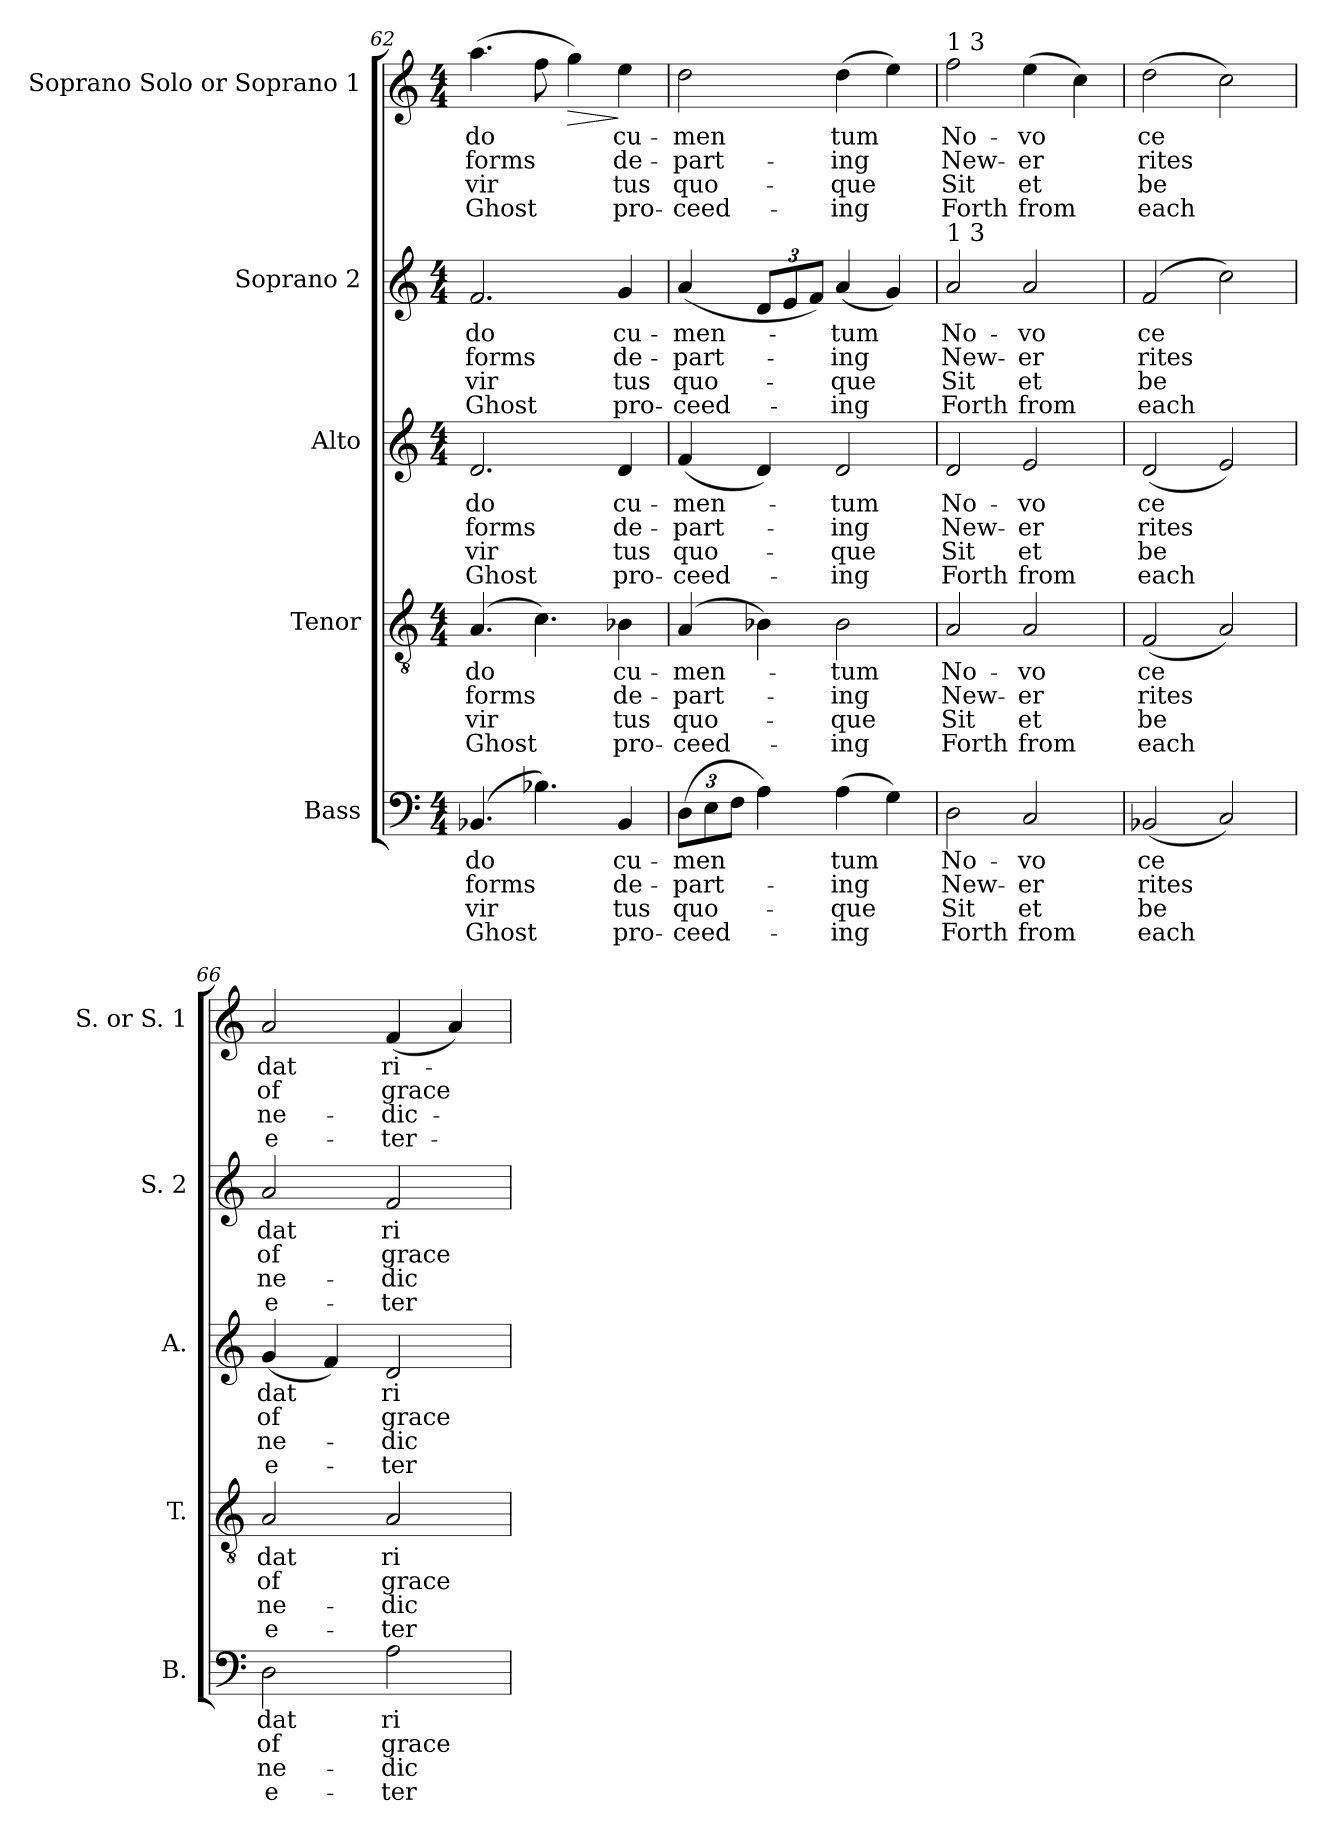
**kern	**text	**text	**text	**text	**kern	**text	**text	**text	**text	**kern	**text	**text	**text	**text	**kern	**text	**text	**text	**text	**kern	**text	**text	**text	**text	**dynam
*part5	*part5	*part5	*part5	*part5	*part4	*part4	*part4	*part4	*part4	*part3	*part3	*part3	*part3	*part3	*part2	*part2	*part2	*part2	*part2	*part1	*part1	*part1	*part1	*part1	*part1
*staff5	*staff5	*staff5	*staff5	*staff5	*staff4	*staff4	*staff4	*staff4	*staff4	*staff3	*staff3	*staff3	*staff3	*staff3	*staff2	*staff2	*staff2	*staff2	*staff2	*staff1	*staff1	*staff1	*staff1	*staff1	*staff1
*I"Bass	*	*	*	*	*I"Tenor	*	*	*	*	*I"Alto	*	*	*	*	*I"Soprano 2	*	*	*	*	*I"Soprano Solo or Soprano 1	*	*	*	*	*
*I'B.	*	*	*	*	*I'T.	*	*	*	*	*I'A.	*	*	*	*	*I'S. 2	*	*	*	*	*I'S. or S. 1	*	*	*	*	*
*clefF4	*	*	*	*	*clefGv2	*	*	*	*	*clefG2	*	*	*	*	*clefG2	*	*	*	*	*clefG2	*	*	*	*	*
*k[]	*	*	*	*	*k[]	*	*	*	*	*k[]	*	*	*	*	*k[]	*	*	*	*	*k[]	*	*	*	*	*
*C:	*	*	*	*	*C:	*	*	*	*	*C:	*	*	*	*	*C:	*	*	*	*	*C:	*	*	*	*	*
*M4/4	*	*	*	*	*M4/4	*	*	*	*	*M4/4	*	*	*	*	*M4/4	*	*	*	*	*M4/4	*	*	*	*	*
=62	=62	=62	=62	=62	=62	=62	=62	=62	=62	=62	=62	=62	=62	=62	=62	=62	=62	=62	=62	=62	=62	=62	=62	=62	=62
!	!LO:LY:b	!LO:LY:b	!LO:LY:b	!LO:LY:b	!	!LO:LY:b	!LO:LY:b	!LO:LY:b	!LO:LY:b	!	!LO:LY:b	!LO:LY:b	!LO:LY:b	!LO:LY:b	!	!LO:LY:b	!LO:LY:b	!LO:LY:b	!LO:LY:b	!	!LO:LY:b	!LO:LY:b	!LO:LY:b	!LO:LY:b	!
(4.BB-X/	do	forms	vir	Ghost	(<4.A/	do	forms	vir	Ghost	2.d/	do	forms	vir	Ghost	2.f/	do	forms	vir	Ghost	(<4.aa\	do	forms	vir	Ghost	.
4.B-X\)	.	.	.	.	4.c\)	.	.	.	.	.	.	.	.	.	.	.	.	.	.	8ff\	.	.	.	.	.
!	!	!	!	!	!	!	!	!	!	!	!	!	!	!	!	!	!	!	!	!	!	!	!	!	!LO:HP:b
.	.	.	.	.	.	.	.	.	.	.	.	.	.	.	.	.	.	.	.	4gg\)	.	.	.	.	>
!	!LO:LY:b	!LO:LY:b	!LO:LY:b	!LO:LY:b	!	!LO:LY:b	!LO:LY:b	!LO:LY:b	!LO:LY:b	!	!LO:LY:b	!LO:LY:b	!LO:LY:b	!LO:LY:b	!	!LO:LY:b	!LO:LY:b	!LO:LY:b	!LO:LY:b	!	!LO:LY:b	!LO:LY:b	!LO:LY:b	!LO:LY:b	!
4BB-/	cu-	de-	tus	pro-	4B-X\	cu-	de-	tus	pro-	4d/	cu-	de-	tus	pro-	4g/	cu-	de-	tus	pro-	4ee\	cu-	de-	tus	pro-	]
=63	=63	=63	=63	=63	=63	=63	=63	=63	=63	=63	=63	=63	=63	=63	=63	=63	=63	=63	=63	=63	=63	=63	=63	=63	=63
!	!LO:LY:b	!LO:LY:b	!LO:LY:b	!LO:LY:b	!	!LO:LY:b	!LO:LY:b	!LO:LY:b	!LO:LY:b	!	!LO:LY:b	!LO:LY:b	!LO:LY:b	!LO:LY:b	!	!LO:LY:b	!LO:LY:b	!LO:LY:b	!LO:LY:b	!	!LO:LY:b	!LO:LY:b	!LO:LY:b	!LO:LY:b	!
(>12D\L	-men	-part-	quo-	-ceed-	(<4A/	-men-	-part-	quo-	-ceed-	(<4f/	-men-	-part-	quo-	-ceed-	(<4a/	-men-	-part-	quo-	-ceed-	2dd\	-men	-part-	quo-	-ceed-	.
12E\	.	.	.	.	.	.	.	.	.	.	.	.	.	.	.	.	.	.	.	.	.	.	.	.	.
12F\J	.	.	.	.	.	.	.	.	.	.	.	.	.	.	.	.	.	.	.	.	.	.	.	.	.
4A\)	.	.	.	.	4B-X\)	.	.	.	.	4d/)	.	.	.	.	12d/L	.	.	.	.	.	.	.	.	.	.
.	.	.	.	.	.	.	.	.	.	.	.	.	.	.	12e/	.	.	.	.	.	.	.	.	.	.
.	.	.	.	.	.	.	.	.	.	.	.	.	.	.	12f/J)	.	.	.	.	.	.	.	.	.	.
!	!LO:LY:b	!LO:LY:b	!LO:LY:b	!LO:LY:b	!	!LO:LY:b	!LO:LY:b	!LO:LY:b	!LO:LY:b	!	!LO:LY:b	!LO:LY:b	!LO:LY:b	!LO:LY:b	!	!LO:LY:b	!LO:LY:b	!LO:LY:b	!LO:LY:b	!	!LO:LY:b	!LO:LY:b	!LO:LY:b	!LO:LY:b	!
(>4A\	tum	-ing	-que	-ing	2B-\	-tum	-ing	-que	-ing	2d/	-tum	-ing	-que	-ing	(<4a/	-tum	-ing	-que	-ing	(<4dd\	tum	-ing	-que	-ing	.
4G\)	.	.	.	.	.	.	.	.	.	.	.	.	.	.	4g/)	.	.	.	.	4ee\)	.	.	.	.	.
!!LO:LB:g=z
=64	=64	=64	=64	=64	=64	=64	=64	=64	=64	=64	=64	=64	=64	=64	=64	=64	=64	=64	=64	=64	=64	=64	=64	=64	=64
!	!	!	!	!	!	!	!	!	!	!	!	!	!	!	!	!	!	!	!	!LO:TX:a:t=1 3	!	!	!	!	!
!	!	!	!	!	!	!	!	!	!	!	!	!	!	!	!LO:TX:a:t=1 3	!	!	!	!	!	!	!	!	!	!
!	!LO:LY:b:rj	!LO:LY:b:rj	!LO:LY:b:rj	!LO:LY:b:rj	!	!LO:LY:b:rj	!LO:LY:b:rj	!LO:LY:b:rj	!LO:LY:b:rj	!	!LO:LY:b:rj	!LO:LY:b:rj	!LO:LY:b:rj	!LO:LY:b:rj	!	!LO:LY:b:rj	!LO:LY:b:rj	!LO:LY:b:rj	!LO:LY:b:rj	!	!LO:LY:b:rj	!LO:LY:b:rj	!LO:LY:b:rj	!LO:LY:b:rj	!
2D\	No-	New-	Sit	Forth	2A/	No-	New-	Sit	Forth	2d/	No-	New-	Sit	Forth	2a/	No-	New-	Sit	Forth	2ff\	No-	New-	Sit	Forth	.
!	!LO:LY:b	!LO:LY:b	!LO:LY:b	!LO:LY:b	!	!LO:LY:b	!LO:LY:b	!LO:LY:b	!LO:LY:b	!	!LO:LY:b	!LO:LY:b	!LO:LY:b	!LO:LY:b	!	!LO:LY:b	!LO:LY:b	!LO:LY:b	!LO:LY:b	!	!LO:LY:b	!LO:LY:b	!LO:LY:b	!LO:LY:b	!
2C/	-vo	-er	et	from	2A/	-vo	-er	et	from	2e/	-vo	-er	et	from	2a/	-vo	-er	et	from	(<4ee\	-vo	-er	et	from	.
.	.	.	.	.	.	.	.	.	.	.	.	.	.	.	.	.	.	.	.	4cc\)	.	.	.	.	.
=65	=65	=65	=65	=65	=65	=65	=65	=65	=65	=65	=65	=65	=65	=65	=65	=65	=65	=65	=65	=65	=65	=65	=65	=65	=65
!	!LO:LY:b	!LO:LY:b	!LO:LY:b	!LO:LY:b	!	!LO:LY:b	!LO:LY:b	!LO:LY:b	!LO:LY:b	!	!LO:LY:b	!LO:LY:b	!LO:LY:b	!LO:LY:b	!	!LO:LY:b	!LO:LY:b	!LO:LY:b	!LO:LY:b	!	!LO:LY:b	!LO:LY:b	!LO:LY:b	!LO:LY:b	!
(2BB-X/	ce	rites	be	each	(2F/	ce	rites	be	each	(<2d/	ce	rites	be	each	(<2f/	ce	rites	be	each	(<2dd\	ce	rites	be	each	.
2C/)	.	.	.	.	2A/)	.	.	.	.	2e/)	.	.	.	.	2cc\)	.	.	.	.	2cc\)	.	.	.	.	.
=66	=66	=66	=66	=66	=66	=66	=66	=66	=66	=66	=66	=66	=66	=66	=66	=66	=66	=66	=66	=66	=66	=66	=66	=66	=66
!	!LO:LY:b	!LO:LY:b	!LO:LY:b	!LO:LY:b	!	!LO:LY:b	!LO:LY:b	!LO:LY:b	!LO:LY:b	!	!LO:LY:b	!LO:LY:b	!LO:LY:b	!LO:LY:b	!	!LO:LY:b	!LO:LY:b	!LO:LY:b	!LO:LY:b	!	!LO:LY:b	!LO:LY:b	!LO:LY:b	!LO:LY:b	!
2D\	dat	of	ne-	e-	2A/	dat	of	ne-	e-	(<4g/	dat	of	ne-	e-	2a/	dat	of	ne-	e-	2a/	dat	of	ne-	e-	.
.	.	.	.	.	.	.	.	.	.	4f/)	.	.	.	.	.	.	.	.	.	.	.	.	.	.	.
!	!LO:LY:b	!LO:LY:b	!LO:LY:b	!LO:LY:b	!	!LO:LY:b	!LO:LY:b	!LO:LY:b	!LO:LY:b	!	!LO:LY:b	!LO:LY:b	!LO:LY:b	!LO:LY:b	!	!LO:LY:b	!LO:LY:b	!LO:LY:b	!LO:LY:b	!	!LO:LY:b	!LO:LY:b	!LO:LY:b	!LO:LY:b	!
2A\	ri-	grace	-dic-	-ter-	2A/	ri-	grace	-dic-	-ter-	2d/	ri-	grace	-dic-	-ter-	2f/	ri-	grace	-dic-	-ter-	(<4f/	ri-	grace	-dic-	-ter-	.
.	.	.	.	.	.	.	.	.	.	.	.	.	.	.	.	.	.	.	.	4a/)	.	.	.	.	.
=	=	=	=	=	=	=	=	=	=	=	=	=	=	=	=	=	=	=	=	=	=	=	=	=	=
*-	*-	*-	*-	*-	*-	*-	*-	*-	*-	*-	*-	*-	*-	*-	*-	*-	*-	*-	*-	*-	*-	*-	*-	*-	*-
